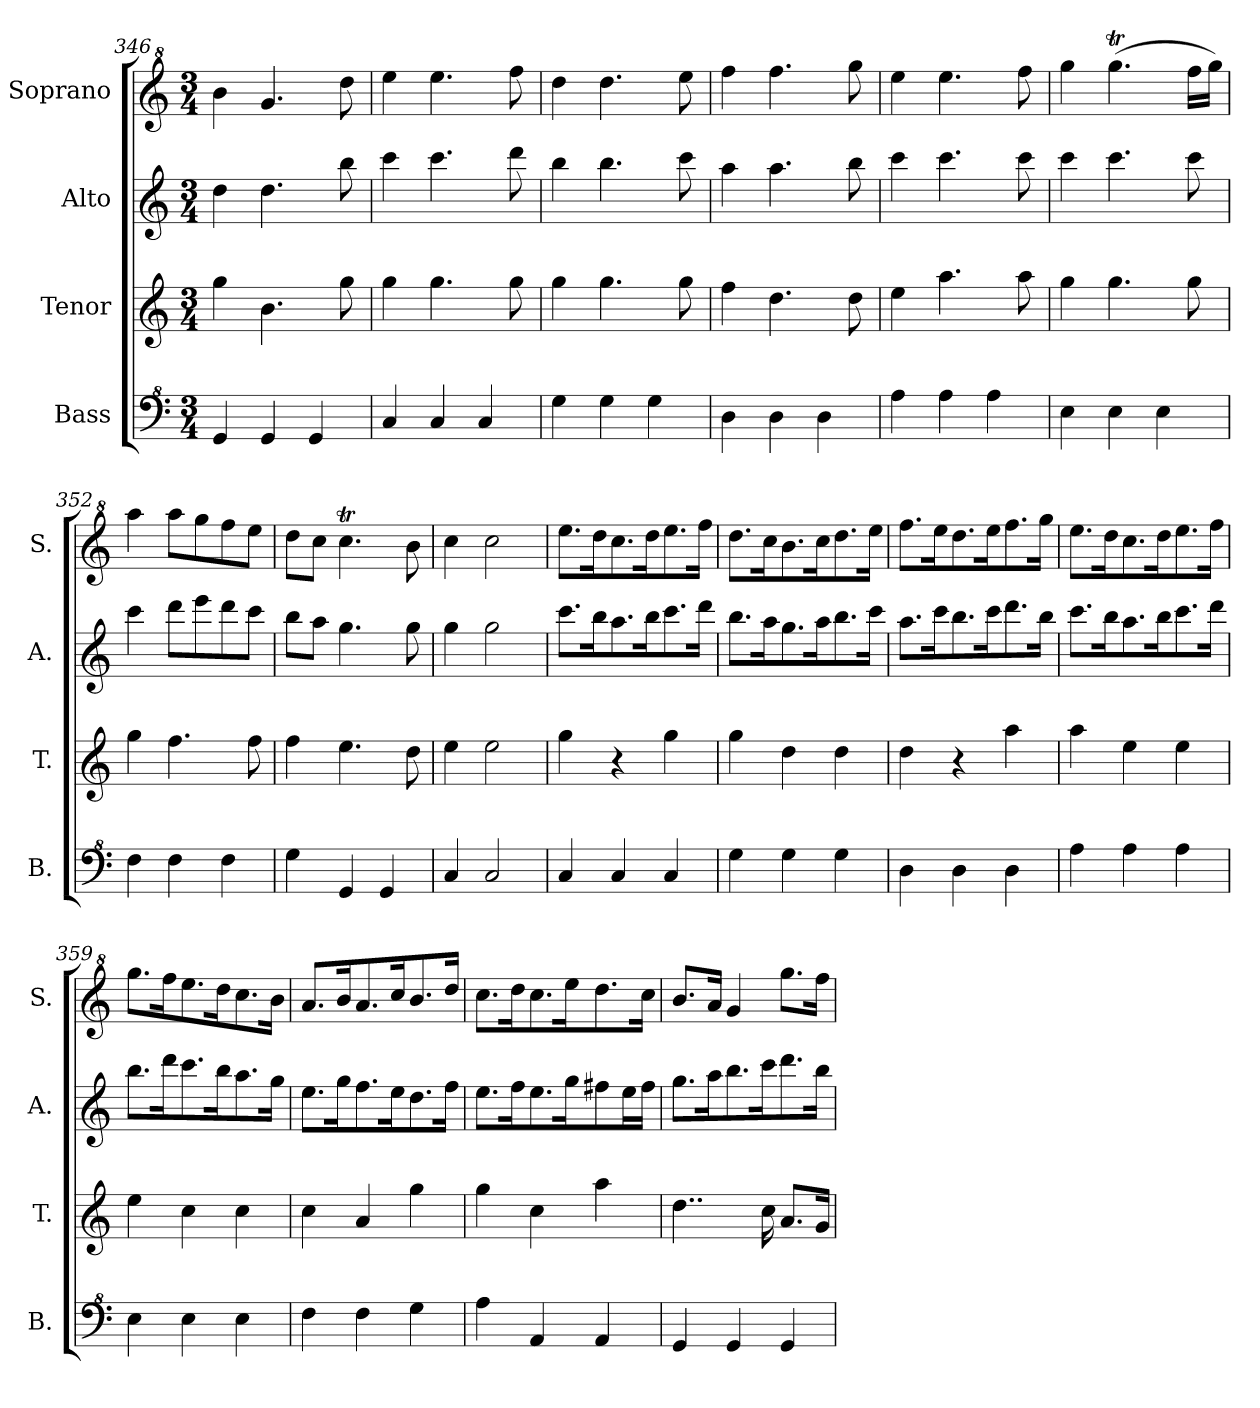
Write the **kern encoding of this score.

**kern	**kern	**kern	**kern
*part4	*part3	*part2	*part1
*staff4	*staff3	*staff2	*staff1
*I"Bass	*I"Tenor	*I"Alto	*I"Soprano
*I'B.	*I'T.	*I'A.	*I'S.
*clefF^4	*clefG2	*clefG2	*clefG^2
*k[]	*k[]	*k[]	*k[]
*M3/4	*M3/4	*M3/4	*M3/4
=346	=346	=346	=346
4G/	4gg\	4dd\	4bb\
4G/	4.b\	4.dd\	4.gg/
4G/	.	.	.
.	8gg\	8bb\	8ddd\
=347	=347	=347	=347
4c/	4gg\	4ccc\	4eee\
4c/	4.gg\	4.ccc\	4.eee\
4c/	.	.	.
.	8gg\	8ddd\	8fff\
=348	=348	=348	=348
4g\	4gg\	4bb\	4ddd\
4g\	4.gg\	4.bb\	4.ddd\
4g\	.	.	.
.	8gg\	8ccc\	8eee\
=349	=349	=349	=349
4d\	4ff\	4aa\	4fff\
4d\	4.dd\	4.aa\	4.fff\
4d\	.	.	.
.	8dd\	8bb\	8ggg\
=350	=350	=350	=350
4a\	4ee\	4ccc\	4eee\
4a\	4.aa\	4.ccc\	4.eee\
4a\	.	.	.
.	8aa\	8ccc\	8fff\
=351	=351	=351	=351
4e\	4gg\	4ccc\	4ggg\
4e\	4.gg\	4.ccc\	(>4.gggT\
4e\	.	.	.
.	8gg\	8ccc\	16fff\LL
.	.	.	16ggg\JJ)
=352	=352	=352	=352
4f\	4gg\	4ccc\	4aaa\
4f\	4.ff\	8ddd\L	8aaa\L
.	.	8eee\	8ggg\
4f\	.	8ddd\	8fff\
.	8ff\	8ccc\J	8eee\J
!!LO:LB:g=z
=353	=353	=353	=353
4g\	4ff\	8bb\L	8ddd\L
.	.	8aa\J	8ccc\J
4G/	4.ee\	4.gg\	4.cccT\
4G/	.	.	.
.	8dd\	8gg\	8bb\
=354	=354	=354	=354
4c/	4ee\	4gg\	4ccc\
2c/	2ee\	2gg\	2ccc\
=355	=355	=355	=355
4c/	4gg\	8.ccc\L	8.eee\L
.	.	16bb\K	16ddd\K
4c/	4r	8.aa\	8.ccc\
.	.	16bb\K	16ddd\K
4c/	4gg\	8.ccc\	8.eee\
.	.	16ddd\Jk	16fff\Jk
=356	=356	=356	=356
4g\	4gg\	8.bb\L	8.ddd\L
.	.	16aa\K	16ccc\K
4g\	4dd\	8.gg\	8.bb\
.	.	16aa\K	16ccc\K
4g\	4dd\	8.bb\	8.ddd\
.	.	16ccc\Jk	16eee\Jk
=357	=357	=357	=357
4d\	4dd\	8.aa\L	8.fff\L
.	.	16ccc\K	16eee\K
4d\	4r	8.bb\	8.ddd\
.	.	16ccc\K	16eee\K
4d\	4aa\	8.ddd\	8.fff\
.	.	16bb\Jk	16ggg\Jk
=358	=358	=358	=358
4a\	4aa\	8.ccc\L	8.eee\L
.	.	16bb\K	16ddd\K
4a\	4ee\	8.aa\	8.ccc\
.	.	16bb\K	16ddd\K
4a\	4ee\	8.ccc\	8.eee\
.	.	16ddd\Jk	16fff\Jk
=359	=359	=359	=359
4e\	4ee\	8.bb\L	8.ggg\L
.	.	16ddd\K	16fff\K
4e\	4cc\	8.ccc\	8.eee\
.	.	16bb\K	16ddd\K
4e\	4cc\	8.aa\	8.ccc\
.	.	16gg\Jk	16bb\Jk
=360	=360	=360	=360
4f\	4cc\	8.ee\L	8.aa/L
.	.	16gg\K	16bb/K
4f\	4a/	8.ff\	8.aa/
.	.	16ee\K	16ccc/K
4g\	4gg\	8.dd\	8.bb/
.	.	16ff\Jk	16ddd/Jk
=361	=361	=361	=361
4a\	4gg\	8.ee\L	8.ccc\L
.	.	16ff\K	16ddd\K
4A/	4cc\	8.ee\	8.ccc\
.	.	16gg\K	16eee\K
4A/	4aa\	8ff#X\	8.ddd\
.	.	16ee\L	.
.	.	16ff#\JJ	16ccc\Jk
!!LO:LB:g=z
=362	=362	=362	=362
4G/	4..dd\	8.gg\L	8.bb/L
.	.	16aa\K	16aa/Jk
4G/	.	8.bb\	4gg/
.	16cc\	16ccc\K	.
4G/	8.a/L	8.ddd\	8.ggg\L
.	16g/Jk	16bb\Jk	16fff\Jk
=	=	=	=
*-	*-	*-	*-
